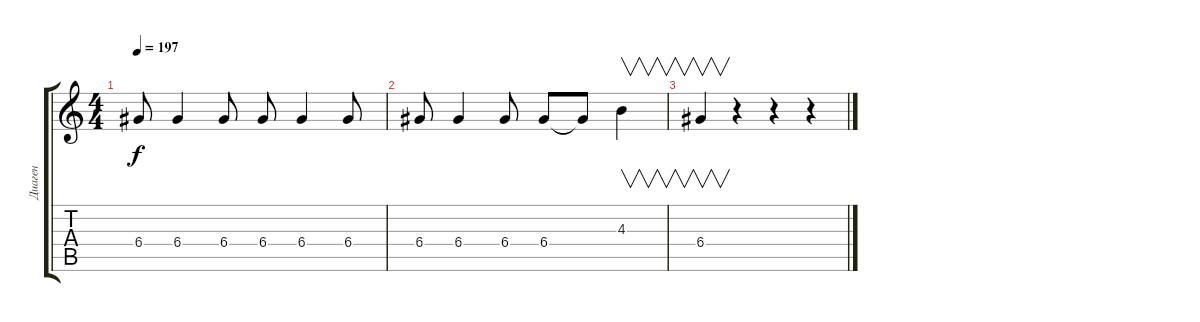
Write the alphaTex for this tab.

\track ("Диаген" "Диаген") {instrument overdrivenguitar}
\staff {score tabs}
\tuning (E4 B3 G3 D3 A2 E2) {hide}
\ts (4 4)
\tempo 197
\clef g2
\ks c
6.4.8{dy f} 6.4.4 6.4.8 6.4.8 6.4.4 6.4.8 |
6.4.8 6.4.4 6.4.8 6.4.8 6.4{t}.8 4.3.4{v} |
6.4.4{v} r.4 r.4 r.4
